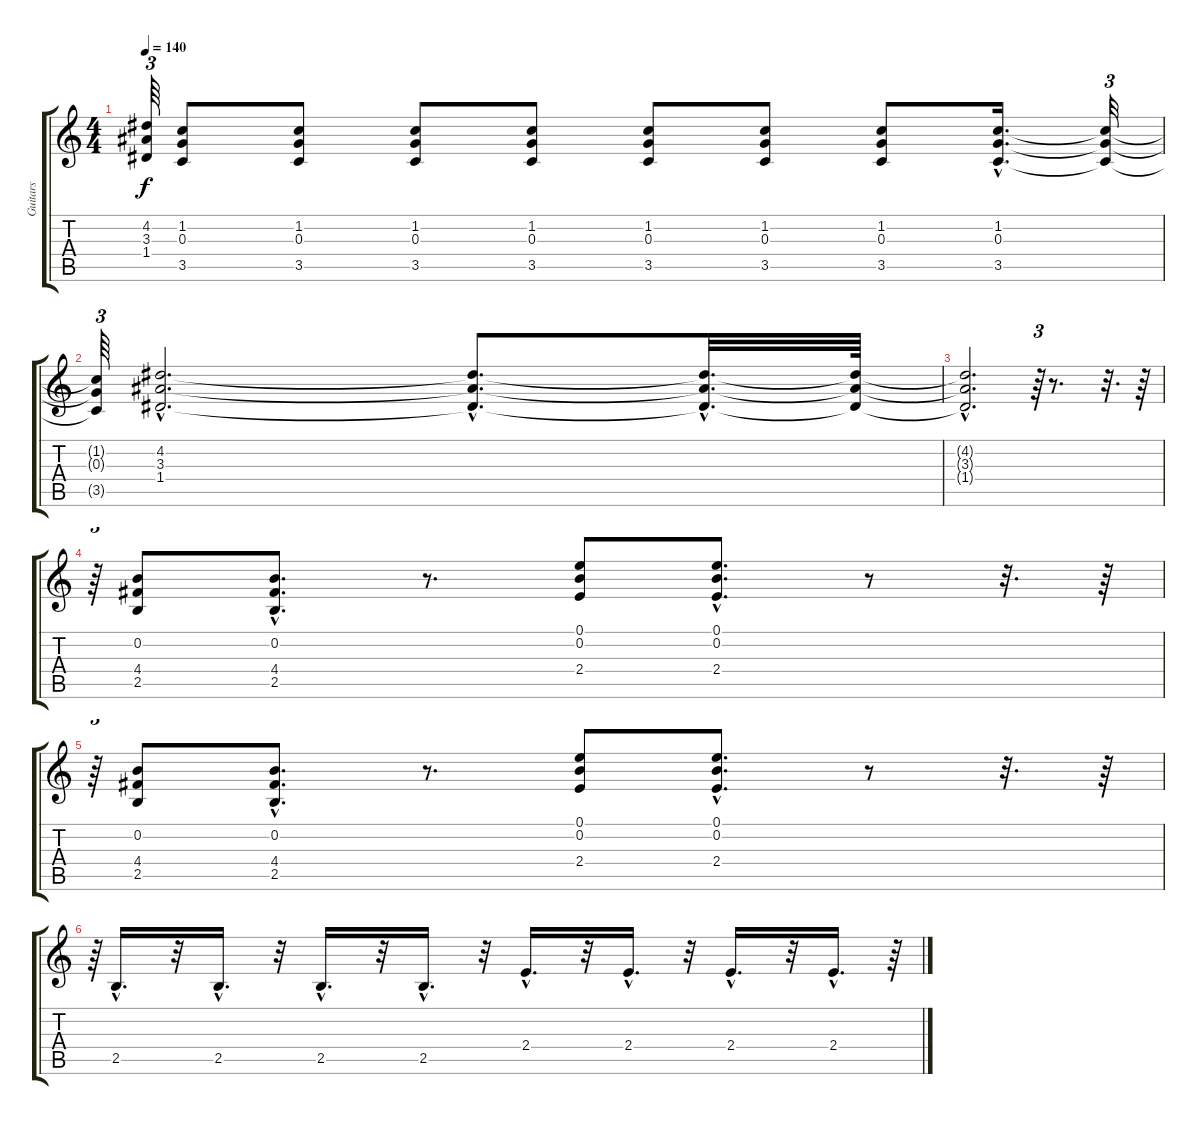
\track ("Guitars" "Guitars") {instrument overdrivenguitar}
\staff {score tabs}
\tuning (E4 B3 G3 D3 A2 E2) {hide}
\ts (4 4)
\tempo 140
\clef g2
\ks c
(4.2{t} 3.3{t} 1.4{t}).64{tu (3 2) dy f} (1.2 0.3 3.5).8 (1.2 0.3 3.5).8 (1.2 0.3 3.5).8 (1.2 0.3 3.5).8 (1.2 0.3 3.5).8 (1.2 0.3 3.5).8 (1.2 0.3 3.5).8 (1.2{hac} 0.3{hac} 3.5{hac}).16{d} (1.2{t} 0.3{t} 3.5{t}).32{tu (3 2)} |
(1.2{t} 0.3{t} 3.5{t}).64{tu (3 2)} (4.2{hac} 3.3{hac} 1.4{hac}).2{d} (4.2{hac t} 3.3{hac t} 1.4{hac t}).8{d} (4.2{hac t} 3.3{hac t} 1.4{hac t}).32{d} (4.2{t} 3.3{t} 1.4{t}).64 |
(4.2{hac t} 3.3{hac t} 1.4{hac t}).2{d} r.64{tu (3 2)} r.8{d} r.32{d} r.64 |
r.64{tu (3 2)} (0.2 4.4 2.5).8 (0.2{hac} 4.4{hac} 2.5{hac}).8{d} r.8{d} (0.1 0.2 2.4).8 (0.1{hac} 0.2{hac} 2.4{hac}).8{d} r.8 r.32{d} r.64 |
r.64{tu (3 2)} (0.2 4.4 2.5).8 (0.2{hac} 4.4{hac} 2.5{hac}).8{d} r.8{d} (0.1 0.2 2.4).8 (0.1{hac} 0.2{hac} 2.4{hac}).8{d} r.8 r.32{d} r.64 |
r.64{tu (3 2)} 2.5{hac}.16{d} r.32 2.5{hac}.16{d} r.32 2.5{hac}.16{d} r.32 2.5{hac}.16{d} r.32 2.4{hac}.16{d} r.32 2.4{hac}.16{d} r.32 2.4{hac}.16{d} r.32 2.4{hac}.16{d} r.64
